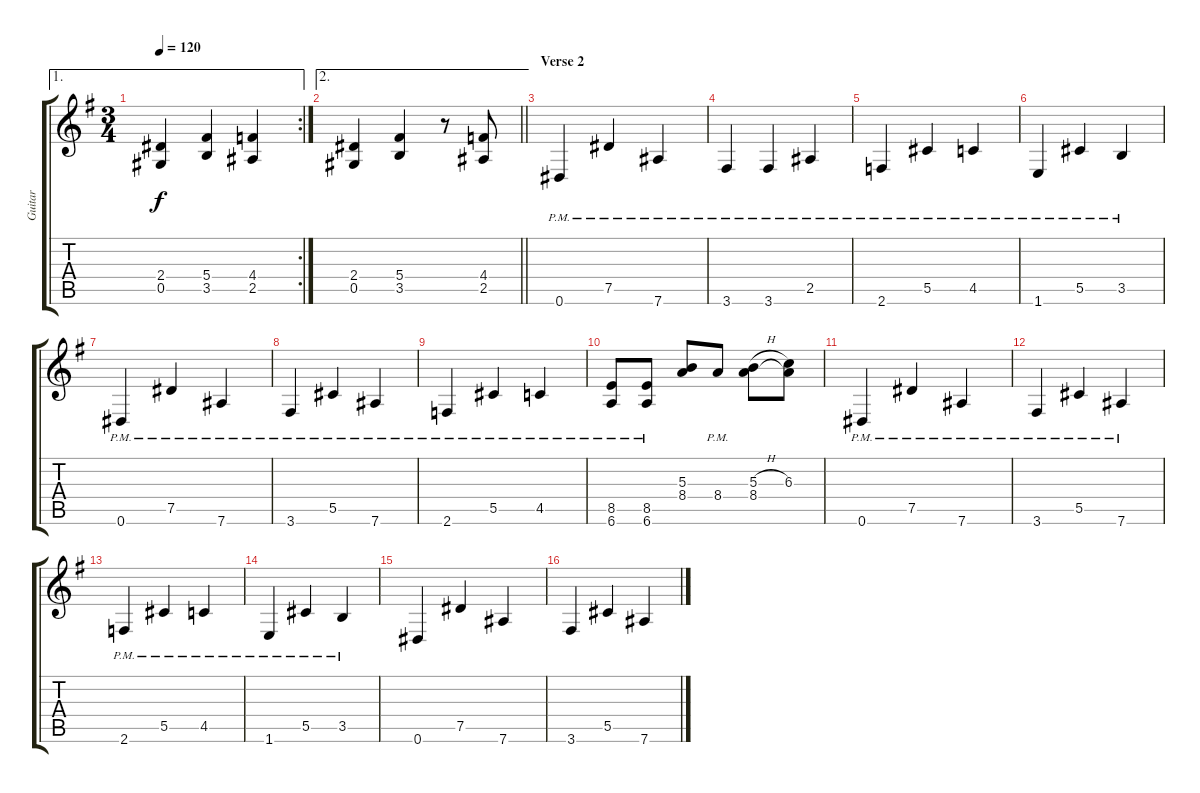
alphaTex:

\track ("Guitar" "Guitar") {instrument acousticguitarsteel}
\staff {score tabs}
\tuning (Eb4 Bb3 Gb3 Db3 Ab2 Eb2) {hide}
\ae 1
\rc 2
\ts (3 4)
\tempo 120
\clef g2
\ks g
(2.4 0.5).4{dy f} (5.4 3.5).4 (4.4 2.5).4 |
\ae 2
\barLineRight lightlight
(2.4 0.5).4 (5.4 3.5).4 r.8 (4.4 2.5).8 |
\section ("" "Verse 2")
0.6{pm}.4 7.5{pm}.4 7.6{pm}.4 |
3.6{pm}.4 3.6{pm}.4 2.5{pm}.4 |
2.6{pm}.4 5.5{pm}.4 4.5{pm}.4 |
1.6{pm}.4 5.5{pm}.4 3.5{pm}.4 |
0.6{pm}.4 7.5{pm}.4 7.6{pm}.4 |
3.6{pm}.4 5.5{pm}.4 7.6{pm}.4 |
2.6{pm}.4 5.5{pm}.4 4.5{pm}.4 |
(8.5{pm} 6.6{pm}).8 (8.5{pm} 6.6{pm}).8 (5.3 8.4).8 8.4{pm}.8 (5.3{h} 8.4).8 (6.3 8.4{t}).8 |
0.6{pm}.4 7.5{pm}.4 7.6{pm}.4 |
3.6{pm}.4 5.5{pm}.4 7.6{pm}.4 |
2.6{pm}.4 5.5{pm}.4 4.5{pm}.4 |
1.6{pm}.4 5.5{pm}.4 3.5{pm}.4 |
0.6.4 7.5.4 7.6.4 |
3.6.4 5.5.4 7.6.4
